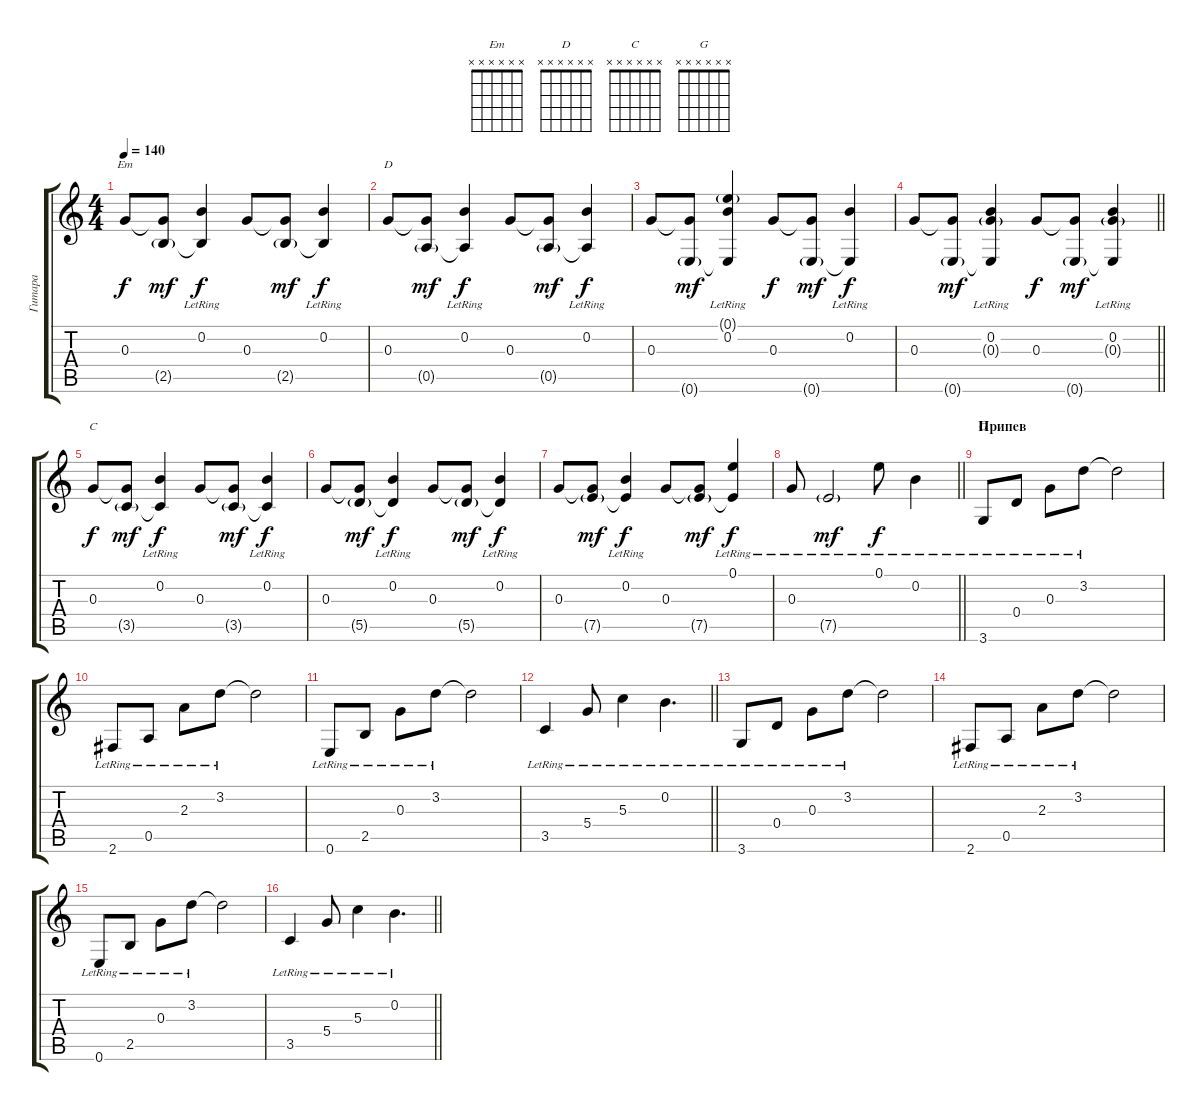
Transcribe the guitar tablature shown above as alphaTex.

\track ("Гитара" "Гитара") {instrument acousticguitarsteel}
\staff {score tabs}
\tuning (E4 B3 G3 D3 A2 E2) {hide}
\chord ("Em" x x x x x x)
\chord ("D" x x x x x x)
\chord ("C" x x x x x x)
\chord ("G" x x x x x x)
\ts (4 4)
\tempo 140
\clef g2
\ks c
0.3.8{ch "Em" dy f} (0.3{t} 2.5{g}).8{dy mf} (0.2{lr} 2.5{t}).4{dy f} 0.3.8 (0.3{t} 2.5{g}).8{dy mf} (0.2{lr} 2.5{t}).4{dy f} |
0.3.8{ch "D"} (0.3{t} 0.5{g}).8{dy mf} (0.2{lr} 0.5{t}).4{dy f} 0.3.8 (0.3{t} 0.5{g}).8{dy mf} (0.2{lr} 0.5{t}).4{dy f} |
0.3.8 (0.3{t} 0.6{g}).8{dy mf} (0.1{g lr} 0.2{lr} 0.6{t}).4 0.3.8{dy f} (0.3{t} 0.6{g}).8{dy mf} (0.2{lr} 0.6{t}).4{dy f} |
\barLineRight lightlight
0.3.8 (0.3{t} 0.6{g}).8{dy mf} (0.2{lr} 0.3{g lr} 0.6{t}).4 0.3.8{dy f} (0.3{t} 0.6{g}).8{dy mf} (0.2{lr} 0.3{g lr} 0.6{t}).4 |
0.3.8{ch "C" dy f} (0.3{t} 3.5{g}).8{dy mf} (0.2{lr} 3.5{t}).4{dy f} 0.3.8 (0.3{t} 3.5{g}).8{dy mf} (0.2{lr} 3.5{t}).4{dy f} |
0.3.8 (0.3{t} 5.5{g}).8{dy mf} (0.2{lr} 5.5{t}).4{dy f} 0.3.8 (0.3{t} 5.5{g}).8{dy mf} (0.2{lr} 5.5{t}).4{dy f} |
0.3.8 (0.3{t} 7.5{g}).8{dy mf} (0.2{lr} 7.5{t}).4{dy f} 0.3.8 (0.3{t} 7.5{g}).8{dy mf} (0.1{lr} 7.5{t}).4{dy f} |
\barLineRight lightlight
0.3{lr}.8 7.5{g lr}.2{dy mf} 0.1{lr}.8{dy f} 0.2{lr}.4 |
\section ("" "Припев")
3.6{lr}.8{ch "G"} 0.4{lr}.8 0.3{lr}.8 3.2{lr}.8 3.2{t}.2 |
2.6{lr}.8 0.5{lr}.8 2.3{lr}.8 3.2{lr}.8 3.2{t}.2 |
0.6{lr}.8 2.5{lr}.8 0.3{lr}.8 3.2{lr}.8 3.2{t}.2 |
\barLineRight lightlight
3.5{lr}.4 5.4{lr}.8 5.3{lr}.4 0.2{lr}.4{d} |
3.6{lr}.8 0.4{lr}.8 0.3{lr}.8 3.2{lr}.8 3.2{t}.2 |
2.6{lr}.8 0.5{lr}.8 2.3{lr}.8 3.2{lr}.8 3.2{t}.2 |
0.6{lr}.8 2.5{lr}.8 0.3{lr}.8 3.2{lr}.8 3.2{t}.2 |
\barLineRight lightlight
3.5{lr}.4 5.4{lr}.8 5.3{lr}.4 0.2{lr}.4{d}
